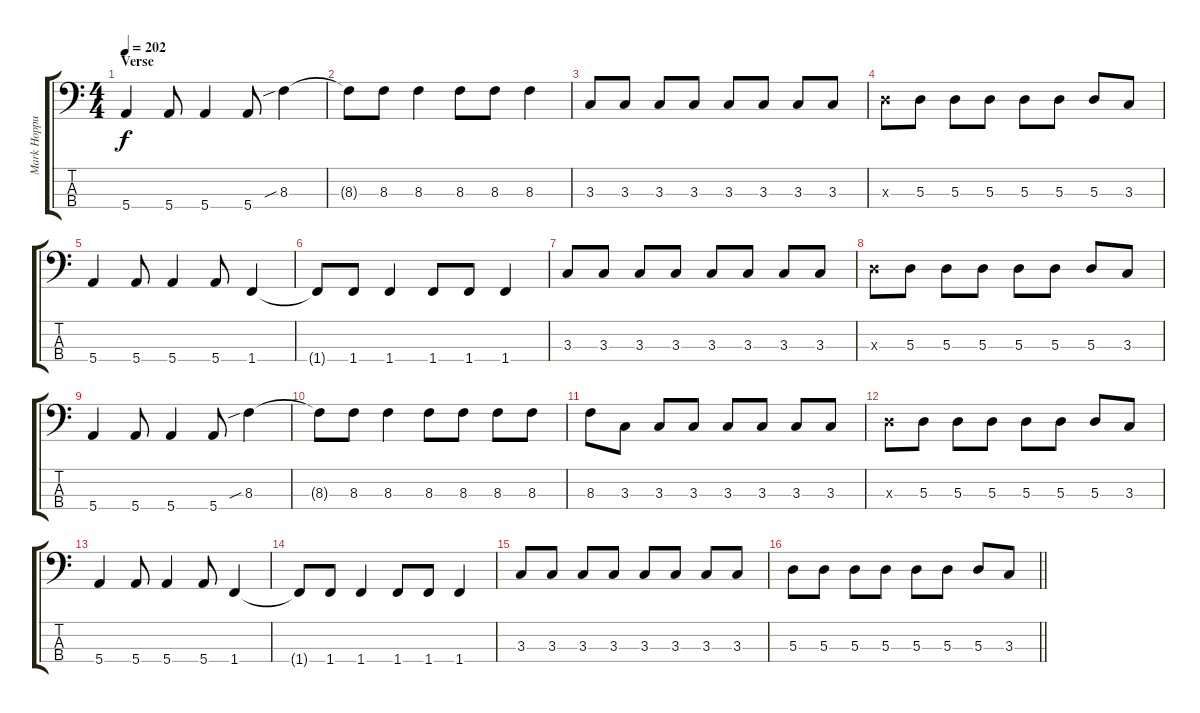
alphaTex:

\track ("Mark Hoppus - Bass" "Mark Hoppu") {instrument electricbasspick}
\staff {score tabs}
\tuning (G2 D2 A1 E1) {hide}
\ts (4 4)
\section ("" "Verse")
\tempo 202
\clef f4
\ks c
5.4.4{dy f} 5.4.8 5.4.4 5.4.8 8.3{sib}.4 |
8.3{t}.8 8.3.8 8.3.4 8.3.8 8.3.8 8.3.4 |
3.3.8 3.3.8 3.3.8 3.3.8 3.3.8 3.3.8 3.3.8 3.3.8 |
5.3{x}.8 5.3.8 5.3.8 5.3.8 5.3.8 5.3.8 5.3.8 3.3.8 |
5.4.4 5.4.8 5.4.4 5.4.8 1.4.4 |
1.4{t}.8 1.4.8 1.4.4 1.4.8 1.4.8 1.4.4 |
3.3.8 3.3.8 3.3.8 3.3.8 3.3.8 3.3.8 3.3.8 3.3.8 |
5.3{x}.8 5.3.8 5.3.8 5.3.8 5.3.8 5.3.8 5.3.8 3.3.8 |
5.4.4 5.4.8 5.4.4 5.4.8 8.3{sib}.4 |
8.3{t}.8 8.3.8 8.3.4 8.3.8 8.3.8 8.3.8 8.3.8 |
8.3.8 3.3.8 3.3.8 3.3.8 3.3.8 3.3.8 3.3.8 3.3.8 |
5.3{x}.8 5.3.8 5.3.8 5.3.8 5.3.8 5.3.8 5.3.8 3.3.8 |
5.4.4 5.4.8 5.4.4 5.4.8 1.4.4 |
1.4{t}.8 1.4.8 1.4.4 1.4.8 1.4.8 1.4.4 |
3.3.8 3.3.8 3.3.8 3.3.8 3.3.8 3.3.8 3.3.8 3.3.8 |
\barLineRight lightlight
5.3.8 5.3.8 5.3.8 5.3.8 5.3.8 5.3.8 5.3.8 3.3.8
